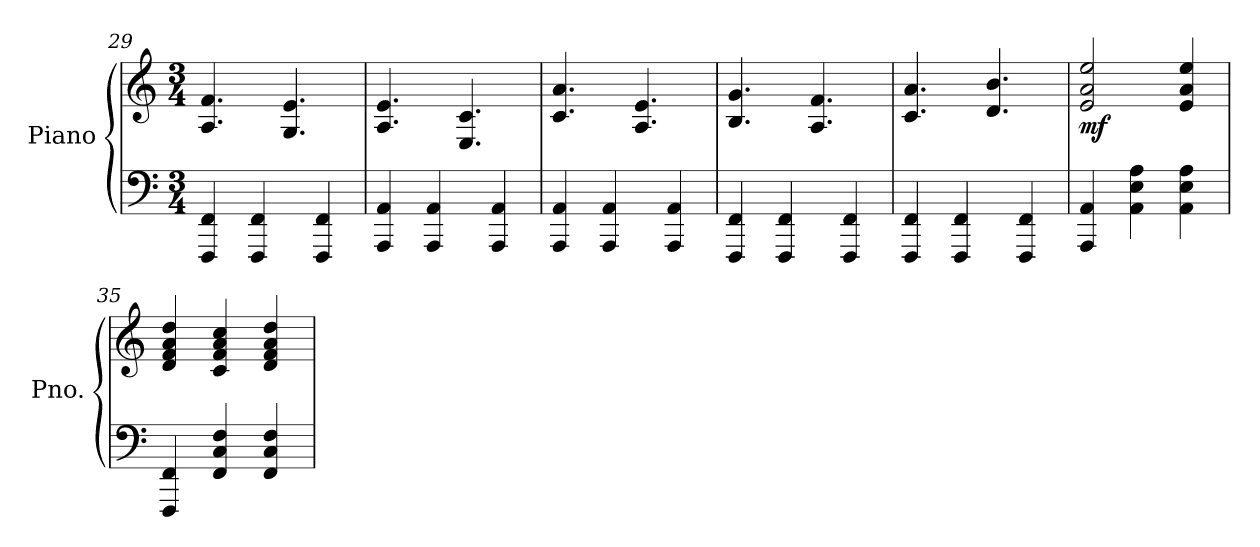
**kern	**kern	**dynam
*part1	*part1	*part1
*staff2	*staff1	*staff1/2
*I"Piano	*	*
*I'Pno.	*	*
*clefF4	*clefG2	*
*k[]	*k[]	*
*M3/4	*M3/4	*
=29	=29	=29
4FFF/ 4FF/	4.A/ 4.f/	.
4FFF/ 4FF/	.	.
.	4.G/ 4.e/	.
4FFF/ 4FF/	.	.
=30	=30	=30
4AAA/ 4AA/	4.A/ 4.e/	.
4AAA/ 4AA/	.	.
.	4.E/ 4.c/	.
4AAA/ 4AA/	.	.
=31	=31	=31
4AAA/ 4AA/	4.c/ 4.a/	.
4AAA/ 4AA/	.	.
.	4.A/ 4.e/	.
4AAA/ 4AA/	.	.
=32	=32	=32
4FFF/ 4FF/	4.B/ 4.g/	.
4FFF/ 4FF/	.	.
.	4.A/ 4.f/	.
4FFF/ 4FF/	.	.
=33	=33	=33
4FFF/ 4FF/	4.c/ 4.a/	.
4FFF/ 4FF/	.	.
.	4.d/ 4.b/	.
4FFF/ 4FF/	.	.
=34	=34	=34
!	!	!LO:DY:b
4AAA/ 4AA/	2e/ 2a/ 2ee/	mf
4AA\ 4E\ 4A\	.	.
4AA\ 4E\ 4A\	4e/ 4a/ 4ee/	.
!!LO:LB:g=z
=35	=35	=35
4FFF/ 4FF/	4d/ 4f/ 4a/ 4dd/	.
4FF/ 4C/ 4F/	4c/ 4f/ 4a/ 4cc/	.
4FF/ 4C/ 4F/	4d/ 4f/ 4a/ 4dd/	.
=	=	=
*-	*-	*-
